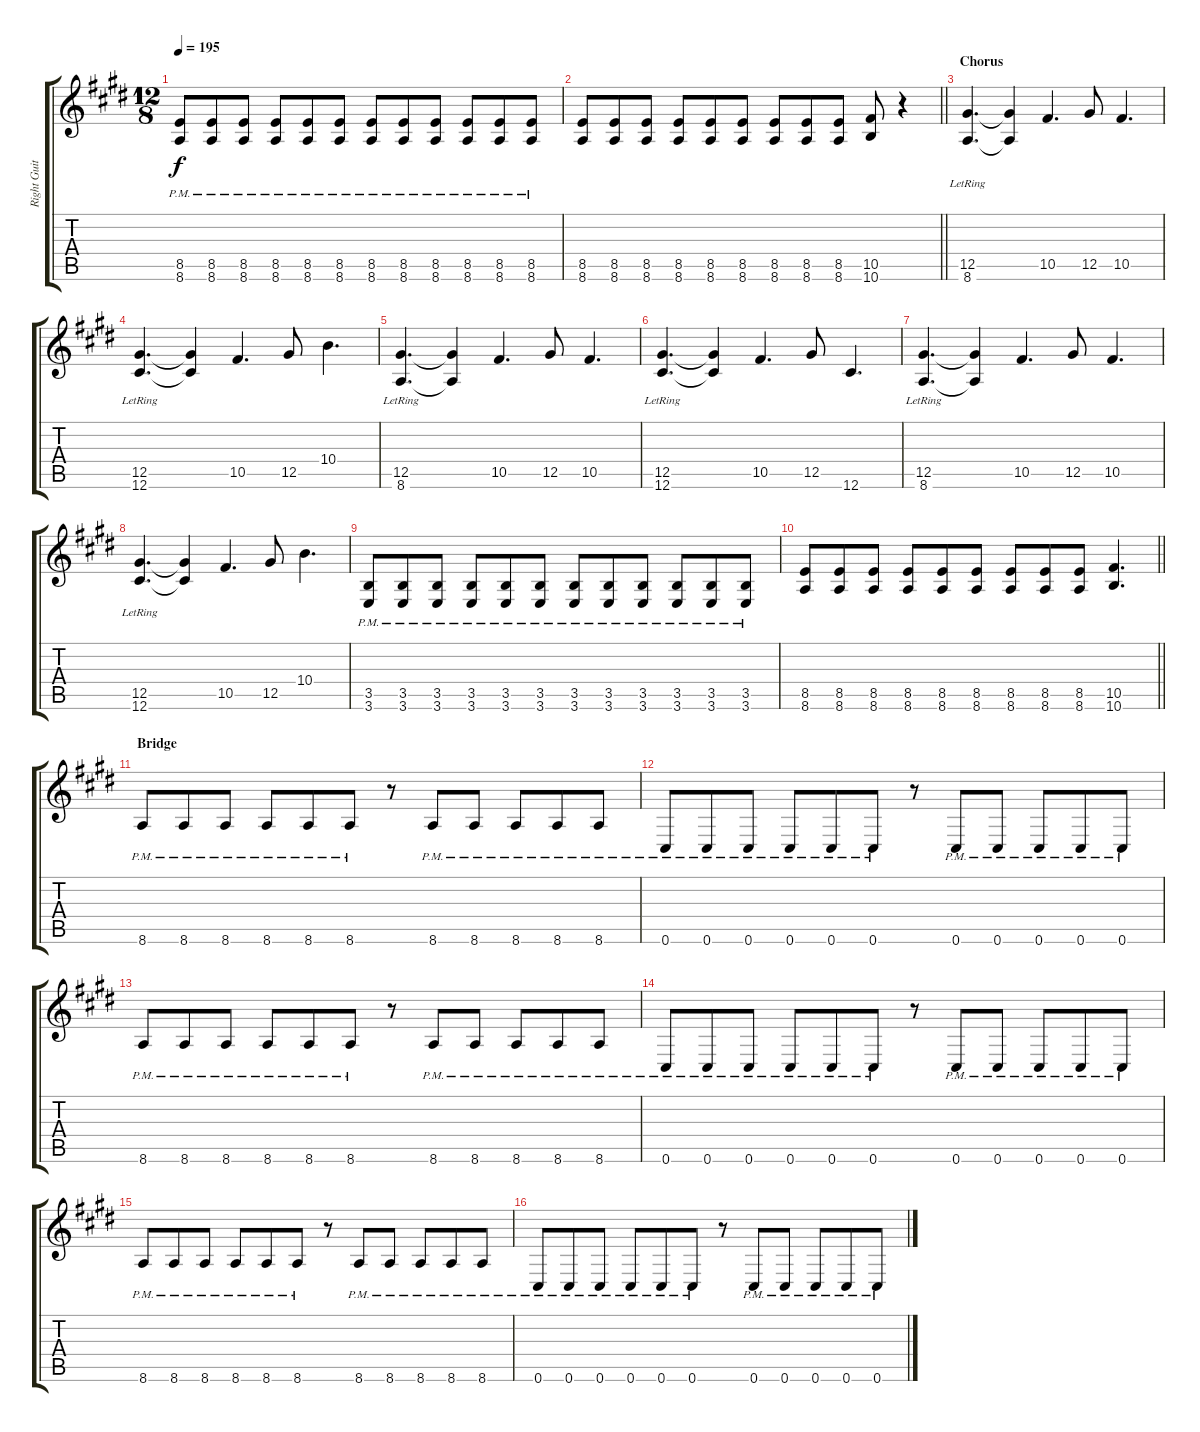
\track ("Right Guitar" "Right Guit") {instrument distortionguitar}
\staff {score tabs}
\tuning (Eb4 Bb3 Gb3 Db3 Ab2 Db2) {hide}
\ts (12 8)
\section ("" "")
\tempo 195
\clef g2
\ks e
(8.5{pm} 8.6{pm}).8{dy f} (8.5{pm} 8.6{pm}).8 (8.5{pm} 8.6{pm}).8 (8.5{pm} 8.6{pm}).8 (8.5{pm} 8.6{pm}).8 (8.5{pm} 8.6{pm}).8 (8.5{pm} 8.6{pm}).8 (8.5{pm} 8.6{pm}).8 (8.5{pm} 8.6{pm}).8 (8.5{pm} 8.6{pm}).8 (8.5{pm} 8.6{pm}).8 (8.5{pm} 8.6{pm}).8 |
\barLineRight lightlight
(8.5 8.6).8 (8.5 8.6).8 (8.5 8.6).8 (8.5 8.6).8 (8.5 8.6).8 (8.5 8.6).8 (8.5 8.6).8 (8.5 8.6).8 (8.5 8.6).8 (10.5 10.6).8 r.4 |
\section ("" "Chorus")
(12.5{lr} 8.6{lr}).4{d instrument overdrivenguitar} (12.5{t} 8.6{t}).4 10.5.4{d} 12.5.8 10.5.4{d} |
(12.5{lr} 12.6{lr}).4{d} (12.5{t} 12.6{t}).4 10.5.4{d} 12.5.8 10.4.4{d} |
(12.5{lr} 8.6{lr}).4{d} (12.5{t} 8.6{t}).4 10.5.4{d} 12.5.8 10.5.4{d} |
(12.5{lr} 12.6{lr}).4{d} (12.5{t} 12.6{t}).4 10.5.4{d} 12.5.8 12.6.4{d} |
(12.5{lr} 8.6{lr}).4{d} (12.5{t} 8.6{t}).4 10.5.4{d} 12.5.8 10.5.4{d} |
(12.5{lr} 12.6{lr}).4{d} (12.5{t} 12.6{t}).4 10.5.4{d} 12.5.8 10.4.4{d} |
(3.5{pm} 3.6{pm}).8{instrument distortionguitar} (3.5{pm} 3.6{pm}).8 (3.5{pm} 3.6{pm}).8 (3.5{pm} 3.6{pm}).8 (3.5{pm} 3.6{pm}).8 (3.5{pm} 3.6{pm}).8 (3.5{pm} 3.6{pm}).8 (3.5{pm} 3.6{pm}).8 (3.5{pm} 3.6{pm}).8 (3.5{pm} 3.6{pm}).8 (3.5{pm} 3.6{pm}).8 (3.5{pm} 3.6{pm}).8 |
\barLineRight lightlight
(8.5 8.6).8 (8.5 8.6).8 (8.5 8.6).8 (8.5 8.6).8 (8.5 8.6).8 (8.5 8.6).8 (8.5 8.6).8 (8.5 8.6).8 (8.5 8.6).8 (10.5 10.6).4{d} |
\section ("" "Bridge")
8.6{pm}.8 8.6{pm}.8 8.6{pm}.8 8.6{pm}.8 8.6{pm}.8 8.6{pm}.8 r.8 8.6{pm}.8 8.6{pm}.8 8.6{pm}.8 8.6{pm}.8 8.6{pm}.8 |
0.6{pm}.8 0.6{pm}.8 0.6{pm}.8 0.6{pm}.8 0.6{pm}.8 0.6{pm}.8 r.8 0.6{pm}.8 0.6{pm}.8 0.6{pm}.8 0.6{pm}.8 0.6{pm}.8 |
8.6{pm}.8 8.6{pm}.8 8.6{pm}.8 8.6{pm}.8 8.6{pm}.8 8.6{pm}.8 r.8 8.6{pm}.8 8.6{pm}.8 8.6{pm}.8 8.6{pm}.8 8.6{pm}.8 |
0.6{pm}.8 0.6{pm}.8 0.6{pm}.8 0.6{pm}.8 0.6{pm}.8 0.6{pm}.8 r.8 0.6{pm}.8 0.6{pm}.8 0.6{pm}.8 0.6{pm}.8 0.6{pm}.8 |
8.6{pm}.8 8.6{pm}.8 8.6{pm}.8 8.6{pm}.8 8.6{pm}.8 8.6{pm}.8 r.8 8.6{pm}.8 8.6{pm}.8 8.6{pm}.8 8.6{pm}.8 8.6{pm}.8 |
0.6{pm}.8 0.6{pm}.8 0.6{pm}.8 0.6{pm}.8 0.6{pm}.8 0.6{pm}.8 r.8 0.6{pm}.8 0.6{pm}.8 0.6{pm}.8 0.6{pm}.8 0.6{pm}.8
